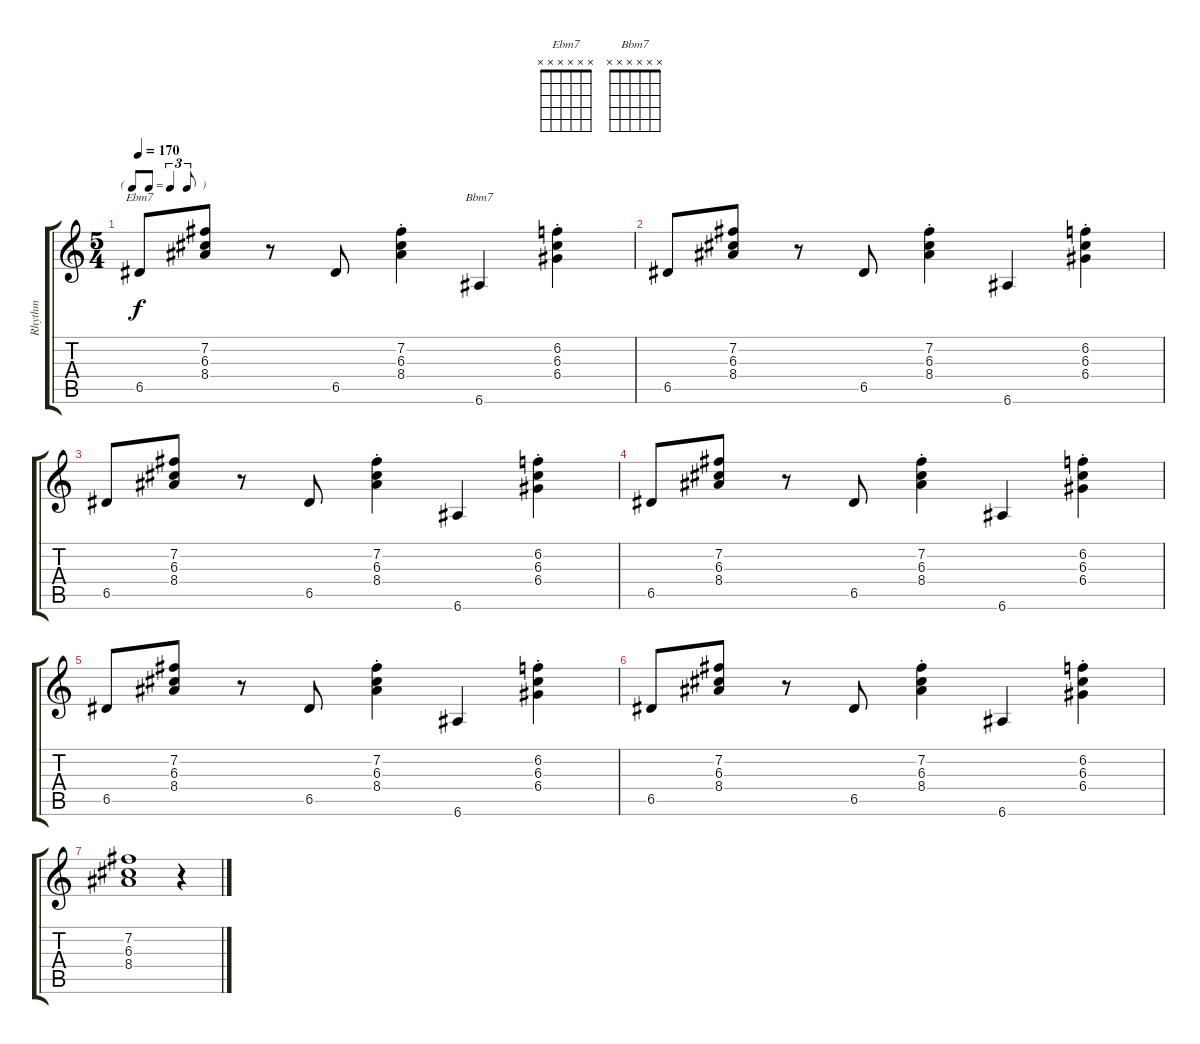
\track ("Rhythm" "Rhythm") {instrument acousticguitarnylon}
\staff {score tabs}
\tuning (E4 B3 G3 D3 A2 E2) {hide}
\chord ("Ebm7" x x x x x x)
\chord ("Bbm7" x x x x x x)
\ts (5 4)
\tf triplet8th
\tempo 170
\clef g2
\ks c
6.5.8{ch "Ebm7" dy f} (7.2 6.3 8.4).8 r.8 6.5.8 (7.2{st} 6.3{st} 8.4{st}).4 6.6.4{ch "Bbm7"} (6.2{st} 6.3{st} 6.4{st}).4 |
6.5.8 (7.2 6.3 8.4).8 r.8 6.5.8 (7.2{st} 6.3{st} 8.4{st}).4 6.6.4 (6.2{st} 6.3{st} 6.4{st}).4 |
6.5.8 (7.2 6.3 8.4).8 r.8 6.5.8 (7.2{st} 6.3{st} 8.4{st}).4 6.6.4 (6.2{st} 6.3{st} 6.4{st}).4 |
6.5.8 (7.2 6.3 8.4).8 r.8 6.5.8 (7.2{st} 6.3{st} 8.4{st}).4 6.6.4 (6.2{st} 6.3{st} 6.4{st}).4 |
6.5.8 (7.2 6.3 8.4).8 r.8 6.5.8 (7.2{st} 6.3{st} 8.4{st}).4 6.6.4 (6.2{st} 6.3{st} 6.4{st}).4 |
6.5.8 (7.2 6.3 8.4).8 r.8 6.5.8 (7.2{st} 6.3{st} 8.4{st}).4 6.6.4 (6.2{st} 6.3{st} 6.4{st}).4 |
(7.2 6.3 8.4).1 r.4
